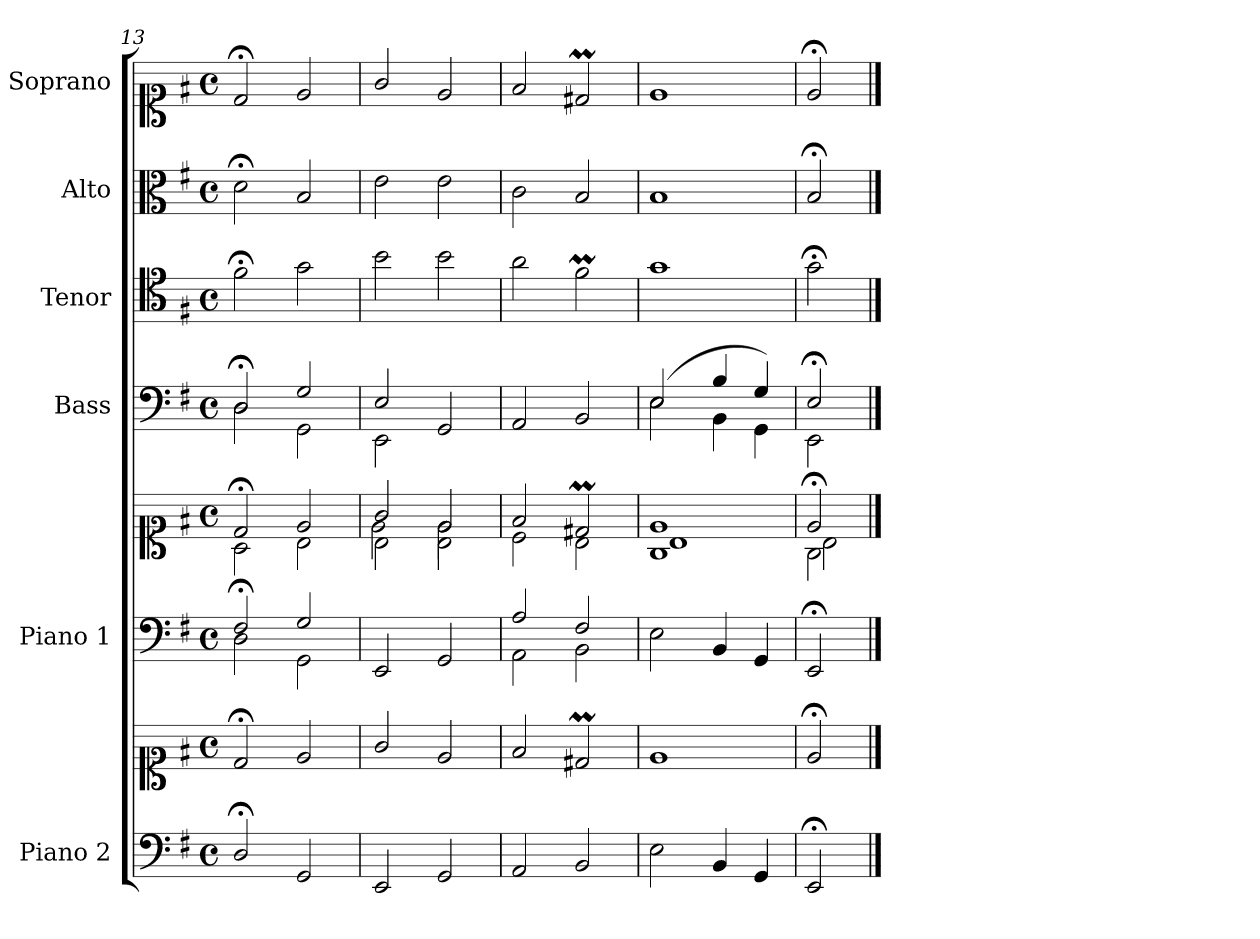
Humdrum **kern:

**kern	**kern	**kern	**kern	**kern	**kern	**kern	**kern
*part6	*part6	*part5	*part5	*part4	*part3	*part2	*part1
*staff8	*staff7	*staff6	*staff5	*staff4	*staff3	*staff2	*staff1
*I"Piano 2	*	*I"Piano 1	*	*I"Bass	*I"Tenor	*I"Alto	*I"Soprano
*I'Pno 2	*	*I'Pno 1	*	*I'B.	*I'T.	*I'A.	*I'S.
*clefF4	*clefC1	*clefF4	*clefC1	*clefF4	*clefC4	*clefC3	*clefC1
*	*	*	*	*	*ITrd7c12	*	*
*k[f#]	*k[f#]	*k[f#]	*k[f#]	*k[f#]	*k[f#]	*k[f#]	*k[f#]
*G:	*G:	*G:	*G:	*G:	*G:	*G:	*G:
*M4/4	*M4/4	*M4/4	*M4/4	*M4/4	*M4/4	*M4/4	*M4/4
*met(c)	*met(c)	*met(c)	*met(c)	*met(c)	*met(c)	*met(c)	*met(c)
=13	=13	=13	=13	=13	=13	=13	=13
*	*	*^	*^	*^	*	*	*
2D;/	2d;</	2F#;/	2D\	2d;</	2A\	2D;</	2D\	2F#;<\	2d;<\	2d;</
2GG/	2e/	2G/	2GG\	2e/	2B\	2G/	2GG\	2G\	2B/	2e/
*	*	*v	*v	*	*	*	*	*	*	*
=14	=14	=14	=14	=14	=14	=14	=14	=14	=14
*	*	*	*	*^	*	*	*	*	*
2EE/	2g/	2EE/	2g/	2B\	2e\	2E/	2EE\	2B\	2e\	2g/
2GG/	2e/	2GG/	2e/	2B\	2e\	2GG/	2ryy	2B\	2e\	2e/
*	*	*	*	*v	*v	*	*	*	*	*
*	*	*	*	*	*v	*v	*	*	*
=15	=15	=15	=15	=15	=15	=15	=15	=15
*	*	*^	*	*	*	*	*	*
2AA/	2f#/	2A/	2AA\	2f#/	2c\	2AA/	2A\	2c\	2f#/
2BB/	2d#Xm/	2F#/	2BB\	2d#Xm/	2B\	2BB/	2F#m\	2B/	2d#Xm/
*	*	*v	*v	*	*	*	*	*	*
=16	=16	=16	=16	=16	=16	=16	=16	=16
*	*	*	*	*^	*^	*	*	*
2E\	1e/	2E\	1e/	1G\	1B\	(2E/	2E\	1G\	1B/	1e/
4BBi/	.	4BB/	.	.	.	4B/	4BB\	.	.	.
4GGi/	.	4GG/	.	.	.	4G/)	4GG\	.	.	.
=17	=17	=17	=17	=17	=17	=17	=17	=17	=17	=17
2EE;/	2e;</	2EE;/	2e;</	2G\	2B\	2E;</	2EE\	2G;<\	2B;</	2e;</
*	*	*	*v	*v	*v	*	*	*	*	*
*	*	*	*	*v	*v	*	*	*
==	==	==	==	==	==	==	==
*-	*-	*-	*-	*-	*-	*-	*-
